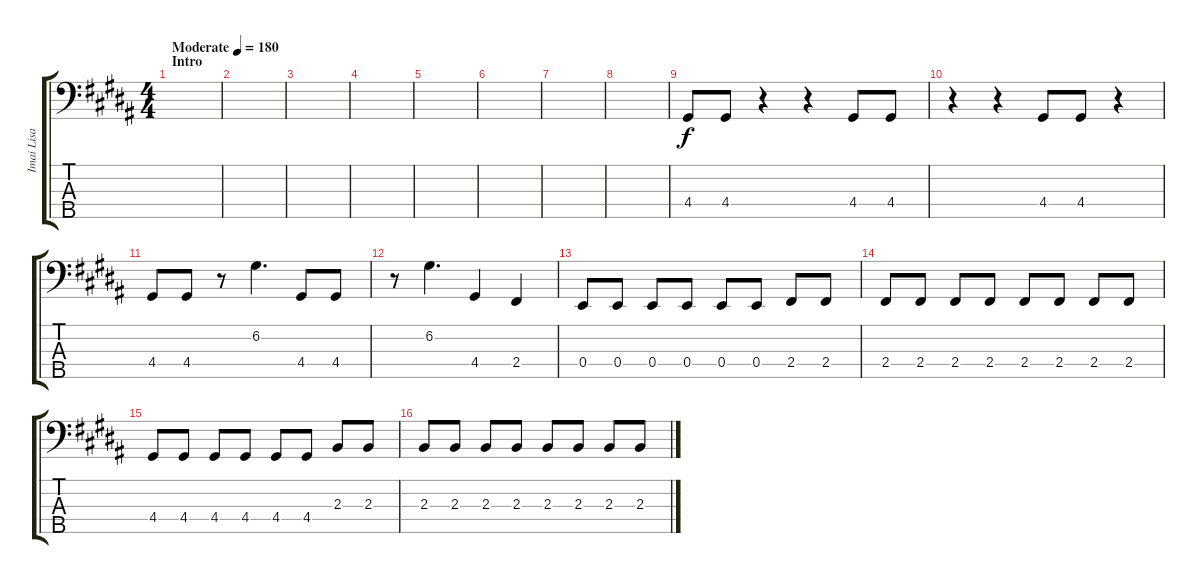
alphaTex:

\track ("Imai Lisa" "Imai Lisa") {instrument electricbasspick}
\staff {score tabs}
\tuning (G2 D2 A1 E1 B0) {hide}
\ts (4 4)
\section ("" "Intro")
\tempo (180 "Moderate")
\clef f4
\ks b
|
|
|
|
|
|
|
|
4.4.8 4.4.8 r.4 r.4 4.4.8 4.4.8 |
r.4 r.4 4.4.8 4.4.8 r.4 |
4.4.8 4.4.8 r.8 6.2.4{d} 4.4.8 4.4.8 |
r.8 6.2.4{d} 4.4.4 2.4.4 |
0.4.8 0.4.8 0.4.8 0.4.8 0.4.8 0.4.8 2.4.8 2.4.8 |
2.4.8 2.4.8 2.4.8 2.4.8 2.4.8 2.4.8 2.4.8 2.4.8 |
4.4.8 4.4.8 4.4.8 4.4.8 4.4.8 4.4.8 2.3.8 2.3.8 |
2.3.8 2.3.8 2.3.8 2.3.8 2.3.8 2.3.8 2.3.8 2.3.8
